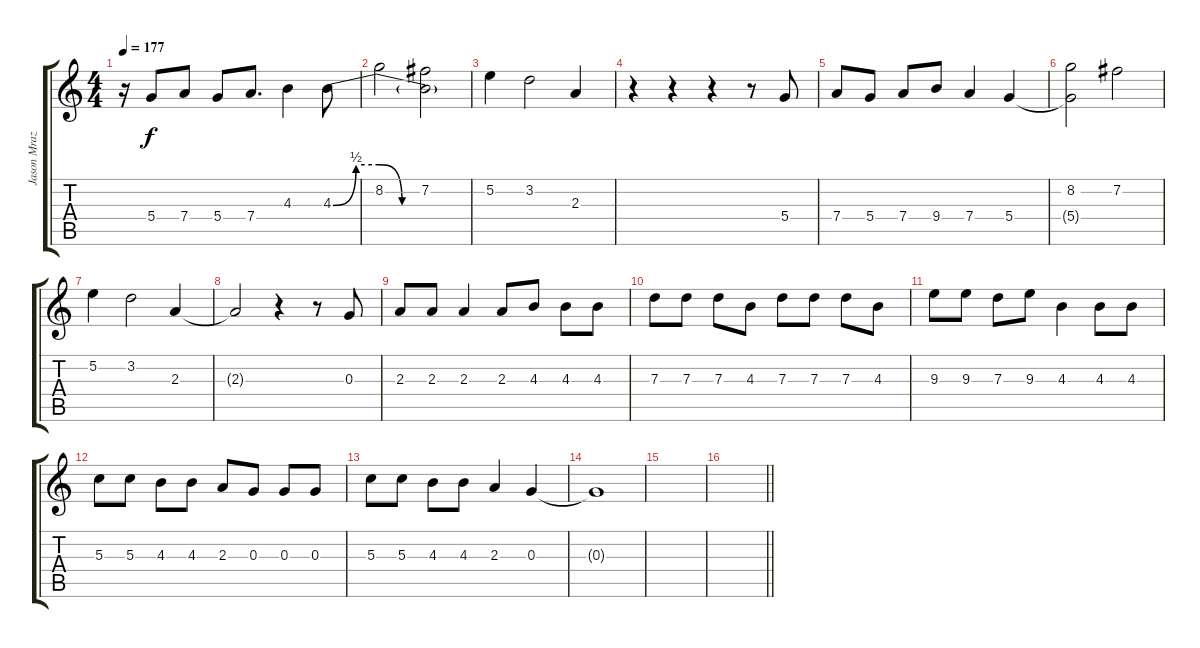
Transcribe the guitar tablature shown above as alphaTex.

\track ("Jason Mraz" "Jason Mraz") {instrument electricguitarjazz}
\staff {score tabs}
\tuning (E4 B3 G3 D3 A2 E2) {hide}
\ts (4 4)
\tempo 177
\clef g2
\ks c
r.16{dy f} 5.4.8 7.4.8 5.4.8 7.4.8{d} 4.3.4 4.3{be (custom 0 0 10 2 20 2 30 0 60 0)}.8 |
8.2.2 (7.2 4.3{t}).2 |
5.2.4 3.2.2 2.3.4 |
r.4 r.4 r.4 r.8 5.4.8 |
7.4.8 5.4.8 7.4.8 9.4.8 7.4.4 5.4.4 |
(8.2 5.4{t}).2 7.2.2 |
5.2.4 3.2.2 2.3.4 |
2.3{t}.2 r.4 r.8 0.3.8 |
2.3.8 2.3.8 2.3.4 2.3.8 4.3.8 4.3.8 4.3.8 |
7.3.8 7.3.8 7.3.8 4.3.8 7.3.8 7.3.8 7.3.8 4.3.8 |
9.3.8 9.3.8 7.3.8 9.3.8 4.3.4 4.3.8 4.3.8 |
5.3.8 5.3.8 4.3.8 4.3.8 2.3.8 0.3.8 0.3.8 0.3.8 |
5.3.8 5.3.8 4.3.8 4.3.8 2.3.4 0.3.4 |
0.3{t}.1 |
|
\barLineRight lightlight
